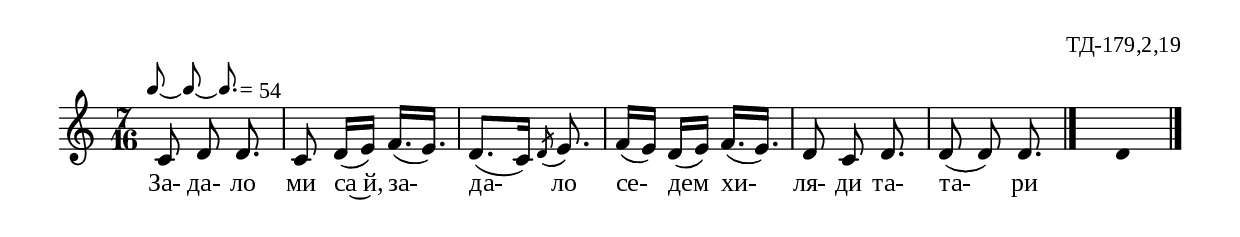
%{
laz_179_2_19
%}

\include "td-preamble.ly"
\include "Rhythm_marks.ly"

\score {
\relative c' {
%%\tempo 8 = 192
\override Score.RehearsalMark #'self-alignment-X = #LEFT
\once \override Score.RehearsalMark #'X-offset = #8
  \rhythmMarkA \rhyMarkAAAdot #"54"
 \time 7/16
 c8 d d8. | c8 d16[( e]) f16.([ e]) | d8.[( c16]) \acciaccatura d8 e8. |
 f16([ e]) d16([ e]) f16.( e) | d8 c d8. | d8\noBeam( d) d8.
 \bar "|." 
s8. \fixB d4
 \bar "|." 
}
\addlyrics { За- да- ло ми са~й, за- да- ло се- дем хи- ля- ди та- та- ри }
%
\layout {
  indent = #0
  line-width = 190\mm
  ragged-right=##f
}
%
\midi { 
	\context {
		\Score
		tempoWholesPerMinute = #(ly:make-moment 192 8)
		}
	}
}
%
\header{
  opus = "ТД-179,2,19"
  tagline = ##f
}


